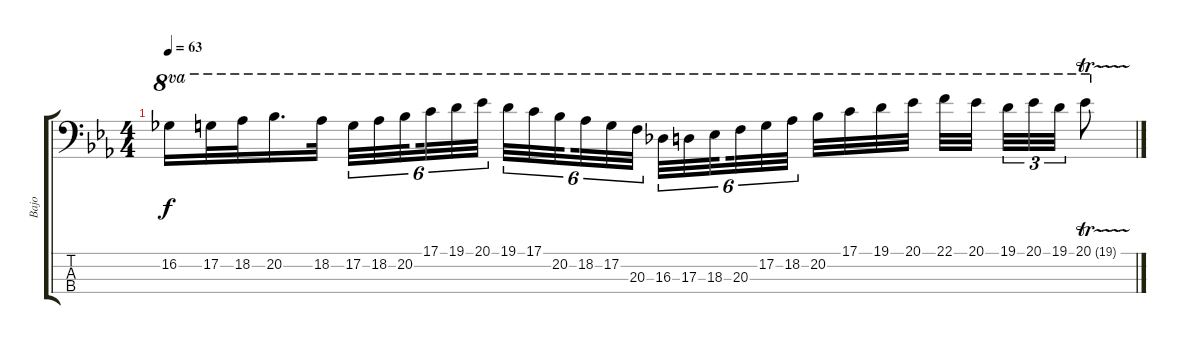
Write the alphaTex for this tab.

\track ("Bajo" "Bajo") {instrument electricbassfinger}
\staff {score tabs}
\tuning (G2 D2 A1 E1) {hide}
\ts (4 4)
\tempo 63
\clef f4
\ks eb
16.2.16{ot 8va dy f} 17.2.32{ot 8va} 18.2.32{ot 8va} 20.2.16{d ot 8va} 18.2.32{ot 8va} 17.2.32{tu (6 4) ot 8va} 18.2.32{tu (6 4) ot 8va} 20.2.32{tu (6 4) ot 8va beam splitsecondary} 17.1.32{tu (6 4) ot 8va} 19.1.32{tu (6 4) ot 8va} 20.1.32{tu (6 4) ot 8va beam splitsecondary} 19.1.32{tu (6 4) ot 8va} 17.1.32{tu (6 4) ot 8va} 20.2.32{tu (6 4) ot 8va beam splitsecondary} 18.2.32{tu (6 4) ot 8va} 17.2.32{tu (6 4) ot 8va} 20.3.32{tu (6 4) ot 8va} 16.3.32{tu (6 4) ot 8va} 17.3.32{tu (6 4) ot 8va} 18.3.32{tu (6 4) ot 8va beam splitsecondary} 20.3.32{tu (6 4) ot 8va} 17.2.32{tu (6 4) ot 8va} 18.2.32{tu (6 4) ot 8va beam splitsecondary} 20.2.32{ot 8va} 17.1.32{ot 8va} 19.1.32{ot 8va} 20.1.32{ot 8va} 22.1.32{ot 8va} 20.1.32{ot 8va beam splitsecondary} 19.1.32{tu (3 2) ot 8va} 20.1.32{tu (3 2) ot 8va} 19.1.32{tu (3 2) ot 8va} 20.1{tr (19 64)}.8{ot 8va}
